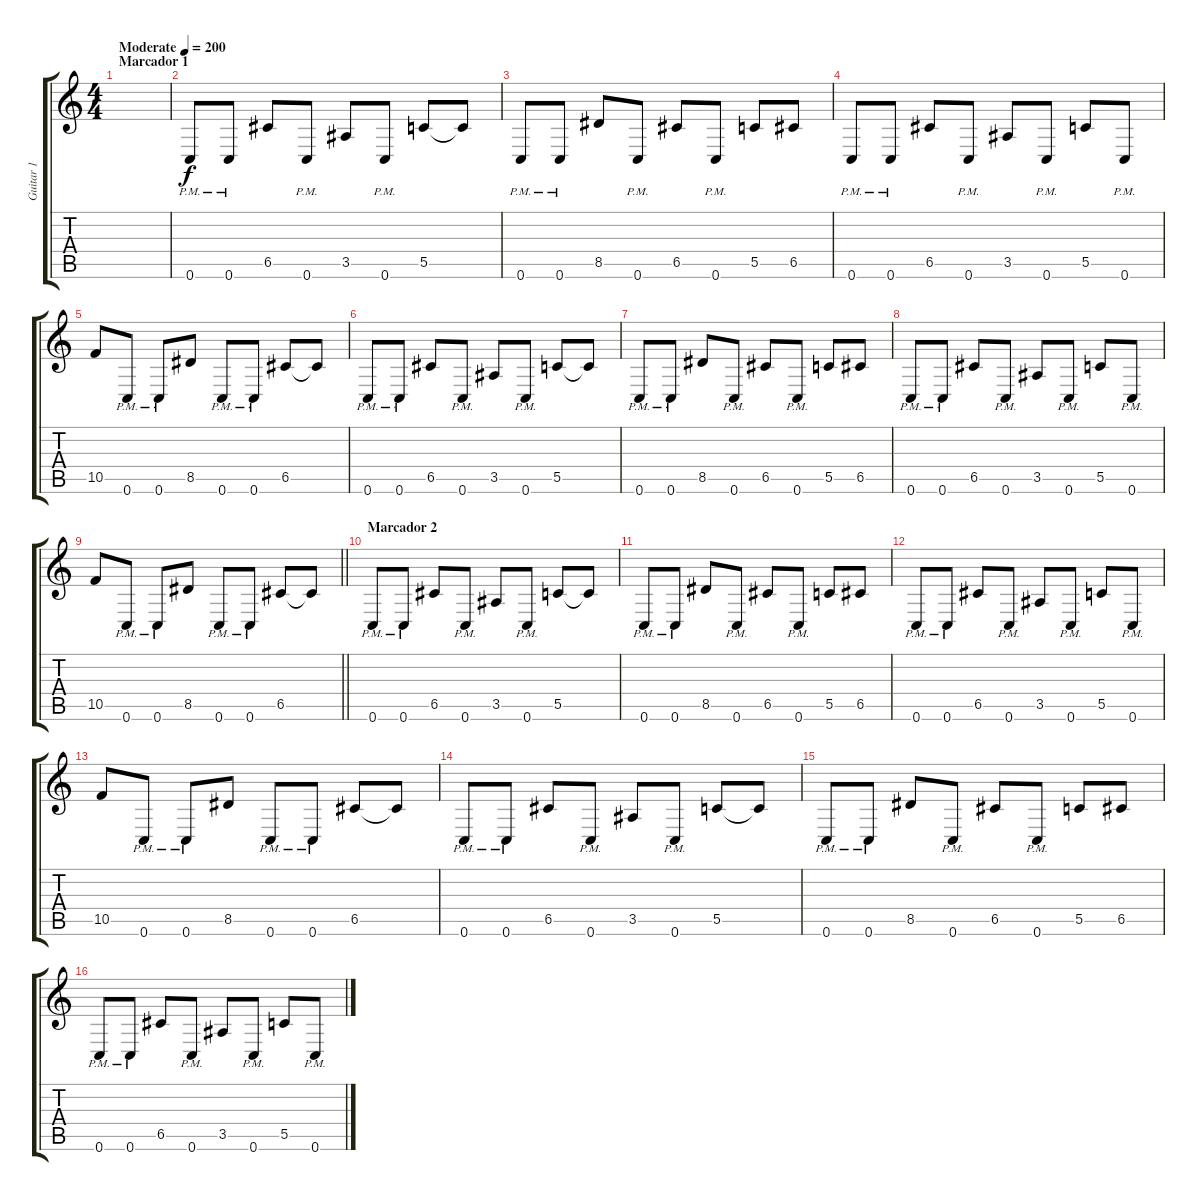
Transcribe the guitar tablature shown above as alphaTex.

\track ("Guitar 1" "Guitar 1") {instrument distortionguitar}
\staff {score tabs}
\tuning (D4 A3 F3 C3 G2 C2) {hide}
\ts (4 4)
\section ("" "Marcador 1")
\tempo (200 "Moderate")
\clef g2
\ks c
|
0.6{pm}.8 0.6{pm}.8 6.5.8 0.6{pm}.8 3.5.8 0.6{pm}.8 5.5.8 5.5{t}.8 |
0.6{pm}.8 0.6{pm}.8 8.5.8 0.6{pm}.8 6.5.8 0.6{pm}.8 5.5.8 6.5.8 |
0.6{pm}.8 0.6{pm}.8 6.5.8 0.6{pm}.8 3.5.8 0.6{pm}.8 5.5.8 0.6{pm}.8 |
10.5.8 0.6{pm}.8 0.6{pm}.8 8.5.8 0.6{pm}.8 0.6{pm}.8 6.5.8 6.5{t}.8 |
0.6{pm}.8 0.6{pm}.8 6.5.8 0.6{pm}.8 3.5.8 0.6{pm}.8 5.5.8 5.5{t}.8 |
0.6{pm}.8 0.6{pm}.8 8.5.8 0.6{pm}.8 6.5.8 0.6{pm}.8 5.5.8 6.5.8 |
0.6{pm}.8 0.6{pm}.8 6.5.8 0.6{pm}.8 3.5.8 0.6{pm}.8 5.5.8 0.6{pm}.8 |
\barLineRight lightlight
10.5.8 0.6{pm}.8 0.6{pm}.8 8.5.8 0.6{pm}.8 0.6{pm}.8 6.5.8 6.5{t}.8 |
\section ("" "Marcador 2")
0.6{pm}.8 0.6{pm}.8 6.5.8 0.6{pm}.8 3.5.8 0.6{pm}.8 5.5.8 5.5{t}.8 |
0.6{pm}.8 0.6{pm}.8 8.5.8 0.6{pm}.8 6.5.8 0.6{pm}.8 5.5.8 6.5.8 |
0.6{pm}.8 0.6{pm}.8 6.5.8 0.6{pm}.8 3.5.8 0.6{pm}.8 5.5.8 0.6{pm}.8 |
10.5.8 0.6{pm}.8 0.6{pm}.8 8.5.8 0.6{pm}.8 0.6{pm}.8 6.5.8 6.5{t}.8 |
0.6{pm}.8 0.6{pm}.8 6.5.8 0.6{pm}.8 3.5.8 0.6{pm}.8 5.5.8 5.5{t}.8 |
0.6{pm}.8 0.6{pm}.8 8.5.8 0.6{pm}.8 6.5.8 0.6{pm}.8 5.5.8 6.5.8 |
0.6{pm}.8 0.6{pm}.8 6.5.8 0.6{pm}.8 3.5.8 0.6{pm}.8 5.5.8 0.6{pm}.8
